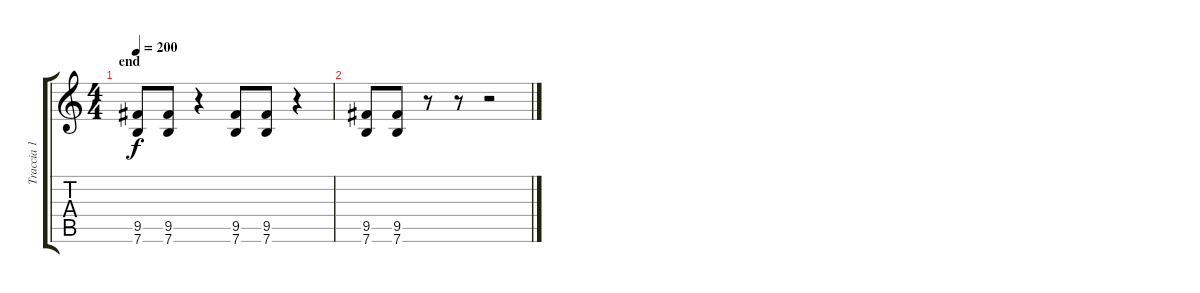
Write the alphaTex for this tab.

\track ("Traccia 1" "Traccia 1") {instrument overdrivenguitar}
\staff {score tabs}
\tuning (E4 B3 G3 D3 A2 E2) {hide}
\ts (4 4)
\section ("" "end")
\tempo 200
\clef g2
\ks c
(9.5 7.6).8{dy f} (9.5 7.6).8 r.4 (9.5 7.6).8 (9.5 7.6).8 r.4 |
(9.5 7.6).8 (9.5 7.6).8 r.8 r.8 r.2
